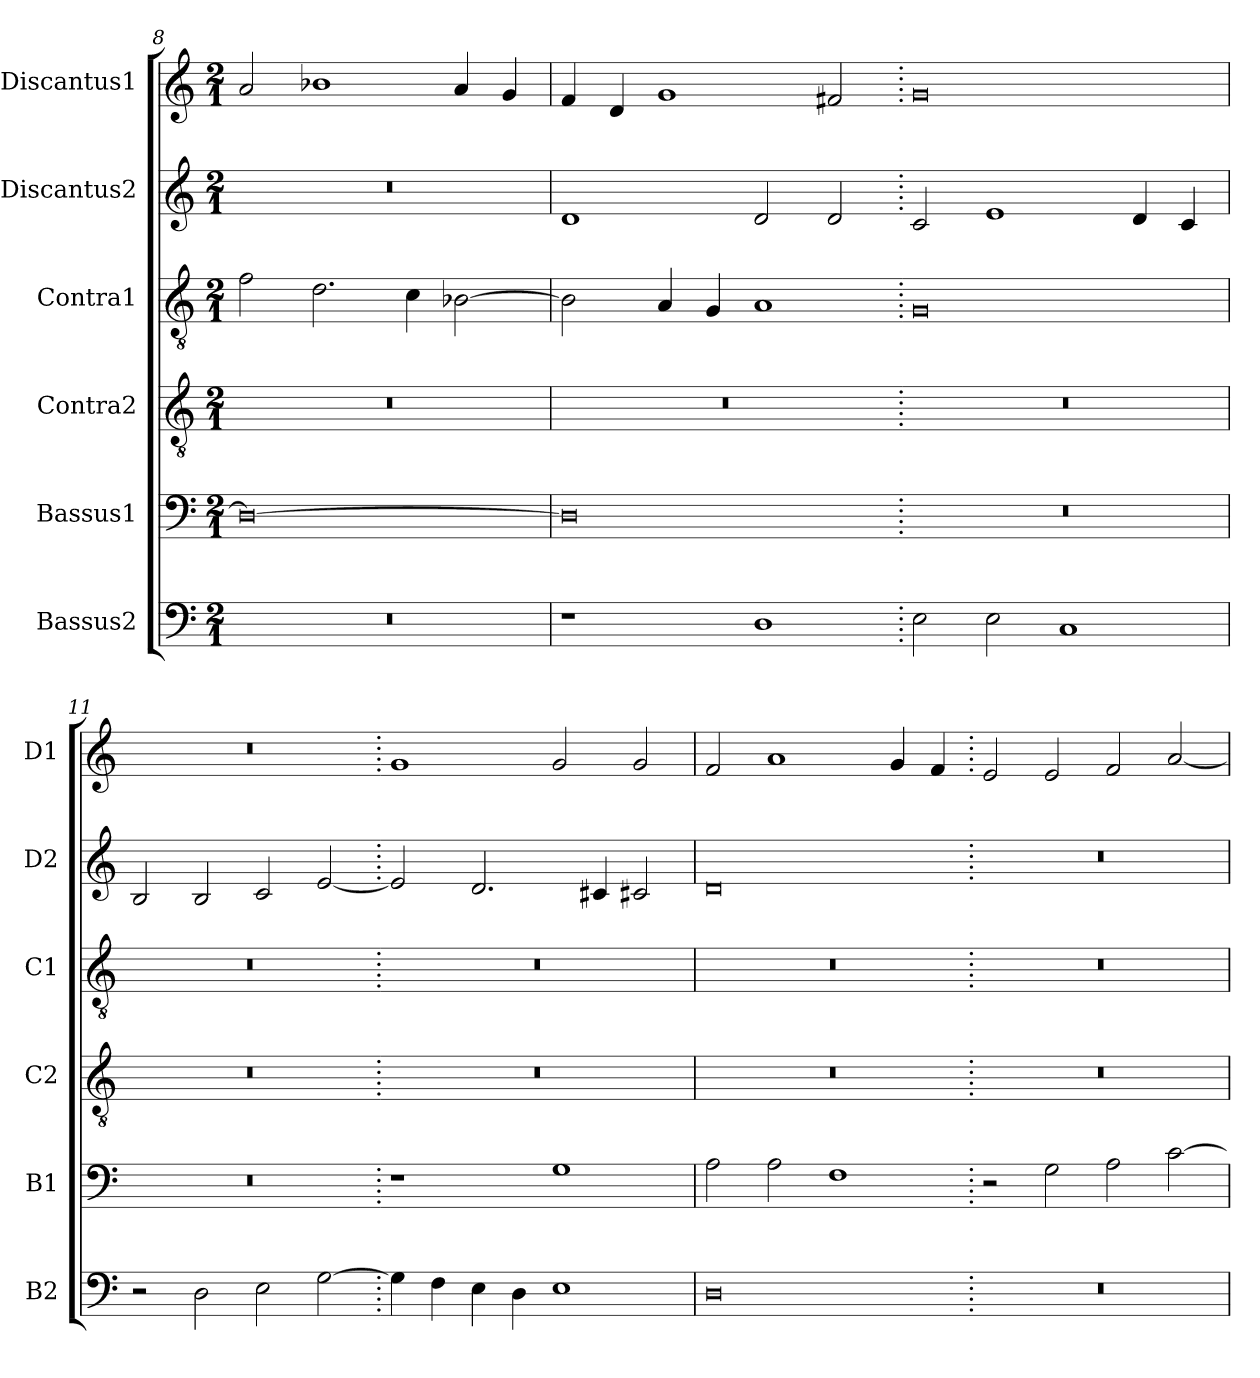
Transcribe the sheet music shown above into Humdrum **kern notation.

**kern	**kern	**kern	**kern	**kern	**kern
*part6	*part5	*part4	*part3	*part2	*part1
*staff6	*staff5	*staff4	*staff3	*staff2	*staff1
*I"Bassus2	*I"Bassus1	*I"Contra2	*I"Contra1	*I"Discantus2	*I"Discantus1
*I'B2	*I'B1	*I'C2	*I'C1	*I'D2	*I'D1
*clefF4	*clefF4	*clefGv2	*clefGv2	*clefG2	*clefG2
*k[]	*k[]	*k[]	*k[]	*k[]	*k[]
*M2/1	*M2/1	*M2/1	*M2/1	*M2/1	*M2/1
=8	=8	=8	=8	=8	=8
0r	0D_	0r	2f\	0r	2a/
.	.	.	2.d\	.	1b-X
.	.	.	4c\	.	.
.	.	.	[2B-X\	.	4a/
.	.	.	.	.	4g/
=9	=9	=9	=9	=9	=9
1r	0D]	0r	2B-\]	1d	4f/
.	.	.	.	.	4d/
.	.	.	4A/	.	1g
.	.	.	4G/	.	.
1D	.	.	1A	2d/	.
.	.	.	.	2d/	2f#X/
=10.	=10.	=10.	=10.	=10.	=10.
2E\	0r	0r	0G	2c/	0g
2E\	.	.	.	1e	.
1C	.	.	.	.	.
.	.	.	.	4d/	.
.	.	.	.	4c/	.
=11	=11	=11	=11	=11	=11
2r	0r	0r	0r	2B/	0r
2D\	.	.	.	2B/	.
2E\	.	.	.	2c/	.
[2G\	.	.	.	[2e/	.
=12.	=12.	=12.	=12.	=12.	=12.
4G\]	1r	0r	0r	2e/]	1g
4F\	.	.	.	.	.
4E\	.	.	.	2.d/	.
4D\	.	.	.	.	.
1E	1G	.	.	.	2g/
.	.	.	.	4c#X/	.
.	.	.	.	2c#X/	2g/
=13	=13	=13	=13	=13	=13
0D	2A\	0r	0r	0d	2f/
.	2A\	.	.	.	1a
.	1F	.	.	.	.
.	.	.	.	.	4g/
.	.	.	.	.	4f/
=14.	=14.	=14.	=14.	=14.	=14.
0r	2r	0r	0r	0r	2e/
.	2G\	.	.	.	2e/
.	2A\	.	.	.	2f/
.	[2c\	.	.	.	[2a/
=	=	=	=	=	=
*-	*-	*-	*-	*-	*-
